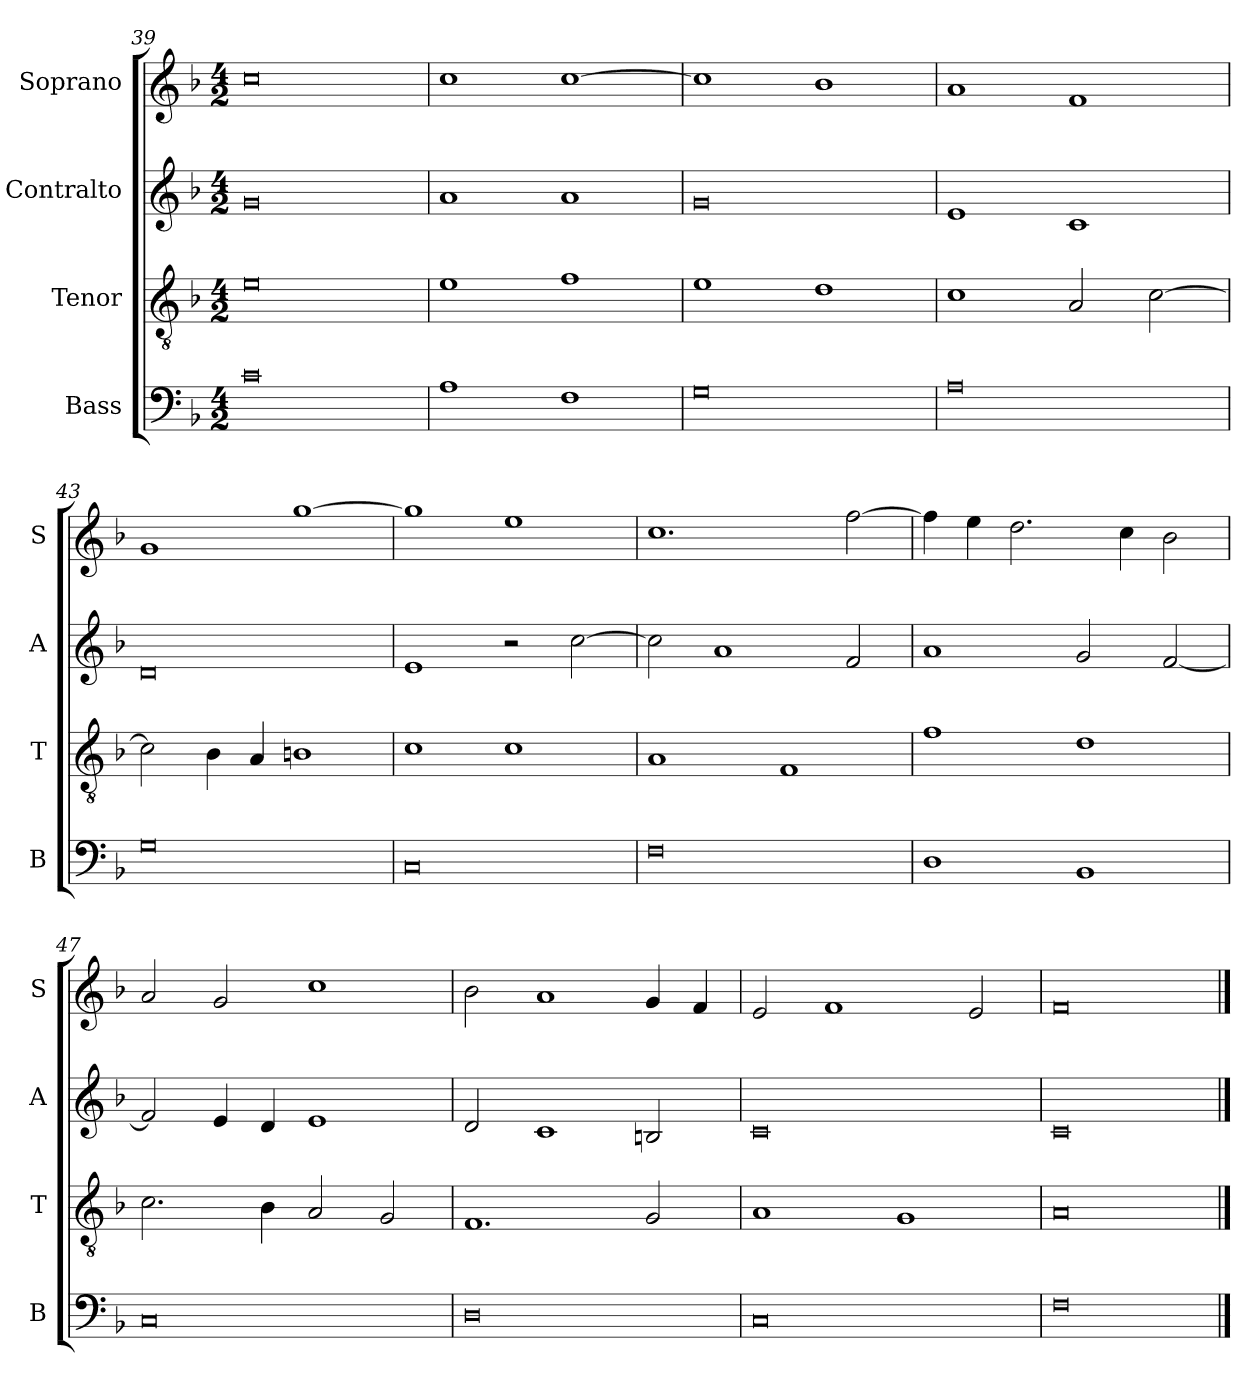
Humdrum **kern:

**kern	**kern	**kern	**kern
*part4	*part3	*part2	*part1
*staff4	*staff3	*staff2	*staff1
*I"Bass	*I"Tenor	*I"Contralto	*I"Soprano
*I'B	*I'T	*I'A	*I'S
*clefF4	*clefGv2	*clefG2	*clefG2
*k[b-]	*k[b-]	*k[b-]	*k[b-]
*F:ion	*F:ion	*F:ion	*F:ion
*M4/2	*M4/2	*M4/2	*M4/2
=39	=39	=39	=39
0c	0e	0g	0cc
=40	=40	=40	=40
1A	1e	1a	1cc
1F	1f	1a	[1cc
=41	=41	=41	=41
0G	1e	0g	1cc]
.	1d	.	1b-
=42	=42	=42	=42
0A	1c	1e	1a
.	2A	1c	1f
.	[2c	.	.
=43	=43	=43	=43
0G	2c]	0d	1g
.	4B-	.	.
.	4A	.	.
.	1Bn	.	[1gg
=44	=44	=44	=44
0C	1c	1e	1gg]
.	1c	2r	1ee
.	.	[2cc	.
=45	=45	=45	=45
0F	1A	2cc]	1.cc
.	.	1a	.
.	1F	.	.
.	.	2f	[2ff
=46	=46	=46	=46
1D	1f	1a	4ff]
.	.	.	4ee
.	.	.	2.dd
1BB-	1d	2g	.
.	.	.	4cc
.	.	[2f	2b-
=47	=47	=47	=47
0C	2.c	2f]	2a
.	.	4e	2g
.	4B-	4d	.
.	2A	1e	1cc
.	2G	.	.
=48	=48	=48	=48
0D	1.F	2d	2b-
.	.	1c	1a
.	2G	2Bn	4g
.	.	.	4f
=49	=49	=49	=49
0C	1A	0c	2e
.	.	.	1f
.	1G	.	.
.	.	.	2e
=50	=50	=50	=50
0F	0A	0c	0f
==	==	==	==
*-	*-	*-	*-
